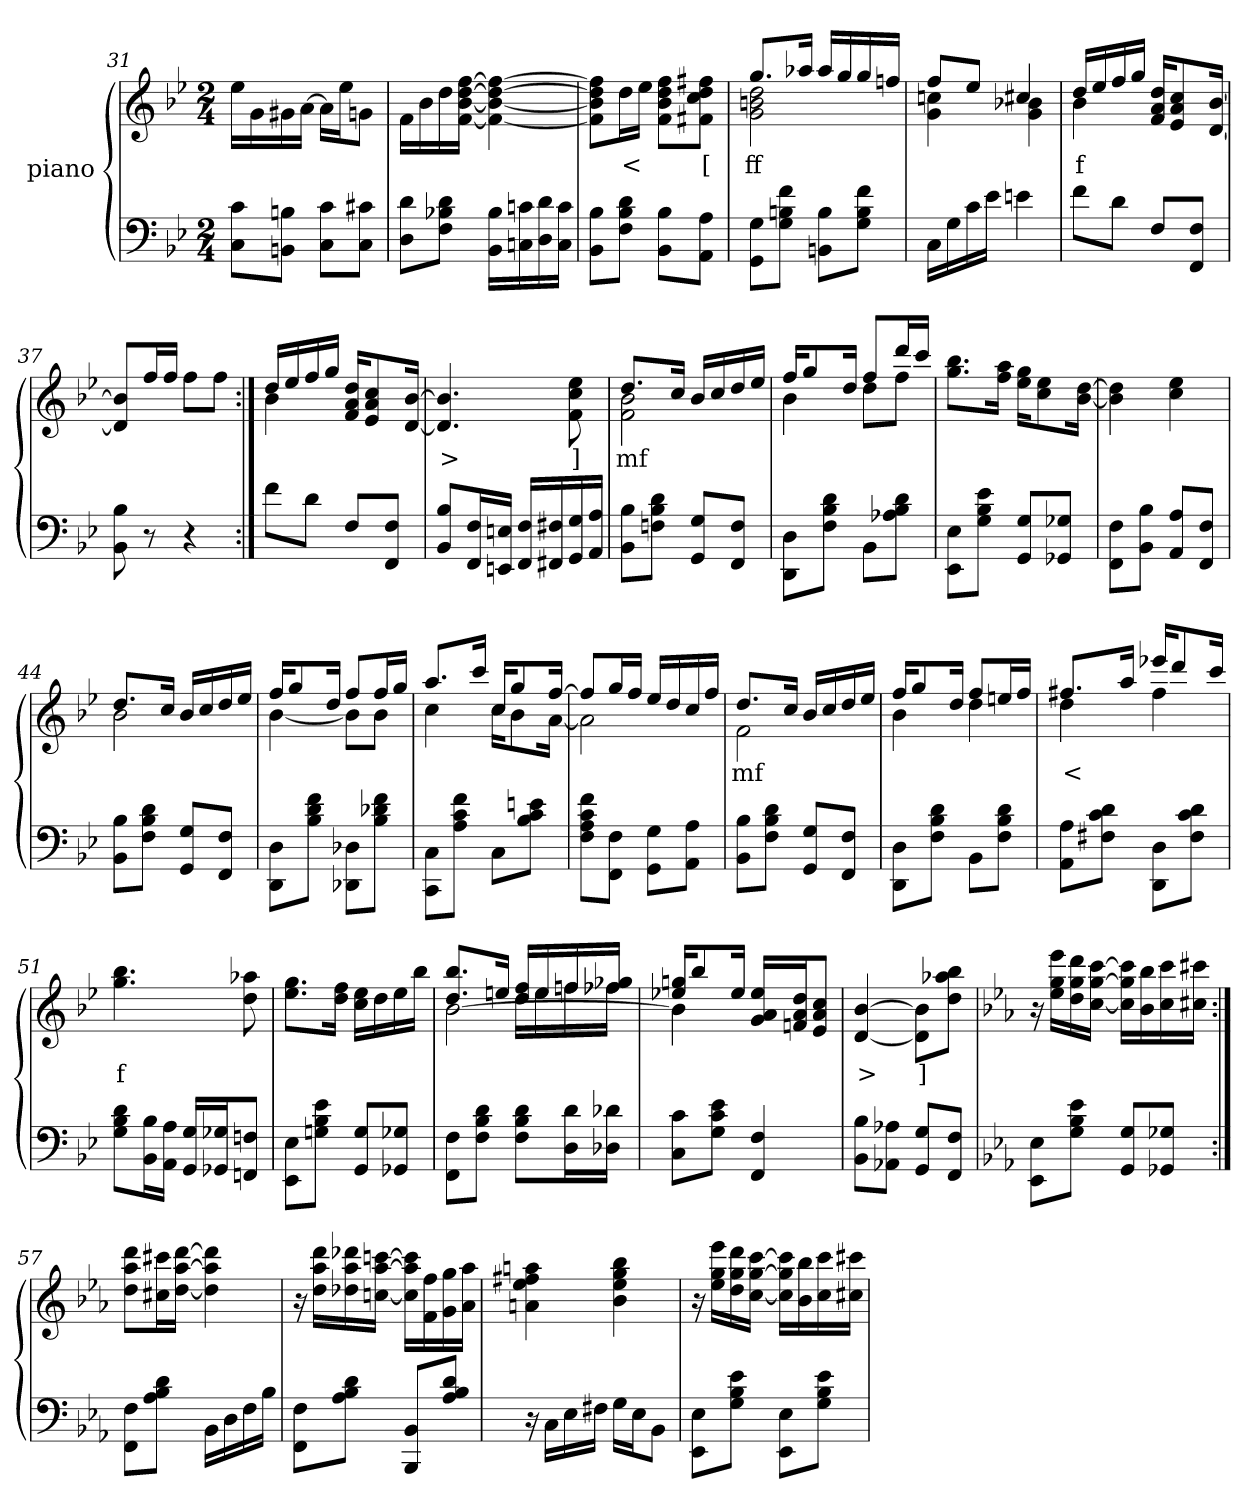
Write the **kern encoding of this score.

**kern	**kern	**text
*part2	*part1	*part1
*staff2	*staff1	*staff1
*	*I"piano	*
*clefF4	*clefG2	*
*k[b-e-]	*k[b-e-]	*
*M2/4	*M2/4	*
=31	=31	=31
8c 8CL	16ee-LL	.
.	16g	.
8Bn 8BBnJ	16g#X	.
.	[16aJJ	.
8c 8CL	16aLL]	.
.	16ee-J	.
8c#X 8CJ	8gnJ	.
=32	=32	=32
8d 8DL	16fLL	.
.	16b-	.
8d 8B-X 8FJ	16dd	.
.	[16ff [16dd [16b- [16fJJ	.
16B- 16BB-LL	4ff_ 4dd_ 4b-_ 4f_	.
16cn 16Cn	.	.
16d 16D	.	.
16c 16CJJ	.	.
=33	=33	=33
8B- 8BB-L	8ff] 8dd] 8b-] 8f]L	.
8d 8B- 8FJ	16ddL	<
.	16ee-JJ	.
8B- 8BB-L	8ff 8dd 8b- 8fL	.
8A 8AAJ	8ff#X 8dd 8cc 8f#XJ	[
=34	=34	=34
*	*^	*
8G 8GGL	8.ggL	2dd 2bn 2g	ff
8f 8Bn 8GJ	.	.	.
.	16aa-XJk	.	.
8B 8BBnL	16aa-LL	.	.
.	16gg	.	.
8f 8B 8GJ	16gg	.	.
.	16ffnJJ	.	.
=35	=35	=35	=35
16CLL	8ffL	4ccn 4g	.
16G	.	.	.
16c	8ee-J	.	.
16e-JJ	.	.	.
4en	4cc#X	4b-X 4g	.
=36	=36	=36	=36
8fL	16ddLL	4b-	f
.	16ee-	.	.
8dJ	16ff	.	.
.	16ggJJ	.	.
8FL	16dd 16a 16fKL	4ryy	.
.	8cc 8a 8e-	.	.
8F 8FFJ	.	.	.
.	[16b- [16dJk	.	.
*	*v	*v	*
=37	=37	=37
8B- 8BB-	8b-] 8d]L	.
8r	16ffL	.
.	16ffJJ	.
4r	8ffL	.
.	8ffJ	.
=38:|!	=38:|!	=38:|!
*	*^	*
8fL	16ddLL	4b-	.
.	16ee-	.	.
8dJ	16ff	.	.
.	16ggJJ	.	.
8FL	16dd 16a 16fKL	4ryy	.
.	8cc 8a 8e-	.	.
8F 8FFJ	.	.	.
.	[16b- [16dJk	.	.
*	*v	*v	*
=39	=39	=39
8B- 8BB-L	4.b-] 4.d]	>
16F 16FFL	.	.
16En 16EEnJJ	.	.
16F 16FFLL	.	.
16F#X 16FF#X	.	.
16G 16GG	8ee- 8cc 8f	]
16A 16AAJJ	.	.
=40	=40	=40
*	*^	*
8B- 8BB-L	8.ddL	2b- 2f	mf
8d 8B- 8FnJ	.	.	.
.	16ccJk	.	.
8G 8GGL	16b-LL	.	.
.	16cc	.	.
8F 8FFJ	16dd	.	.
.	16ee-JJ	.	.
=41	=41	=41	=41
8D 8DDL	16ffKL	4b-	.
.	8gg	.	.
8d 8B- 8FJ	.	.	.
.	16ddJk	.	.
8BB-L	8ffL	8ddL	.
8d 8B- 8A-XJ	16dddL	8ffJ	.
.	16cccJJ	.	.
*	*v	*v	*
=42	=42	=42
8E- 8EE-L	8.bb- 8.ggL	.
8e- 8B- 8GJ	.	.
.	16aa 16ffJk	.
8G 8GGL	16gg 16ee-KL	.
.	8ee- 8cc	.
8G-X 8GG-XJ	.	.
.	[16dd [16b-Jk	.
=43	=43	=43
8F 8FFL	4dd] 4b-]	.
8B- 8BB-J	.	.
8A 8AAL	4ee- 4cc	.
8F 8FFJ	.	.
=44	=44	=44
*	*^	*
8B- 8BB-L	8.ddL	2b-	.
8d 8B- 8FJ	.	.	.
.	16ccJk	.	.
8G 8GGL	16b-LL	.	.
.	16cc	.	.
8F 8FFJ	16dd	.	.
.	16ee-JJ	.	.
=45	=45	=45	=45
8D 8DDL	16ffKL	[4b-	.
.	8gg	.	.
8f 8d 8B-J	.	.	.
.	16ddJk	.	.
8D-X 8DD-XL	8ffL	8b-L]	.
8f 8d- 8B-J	16ffL	8b-J	.
.	16ggJJ	.	.
=46	=46	=46	=46
8C 8CCL	8.aaL	4cc	.
8f 8c 8AJ	.	.	.
.	16cccJk	.	.
8CL	16ccKL	16ccKL	.
.	8gg	8b-	.
8en 8c 8B-J	.	.	.
.	[16ffJk	[16aJk	.
=47	=47	=47	=47
8f 8c 8A 8FL	8ffL]	2a]	.
8F 8FFJ	16ggL	.	.
.	16ffJJ	.	.
8G 8GGL	16ee-LL	.	.
.	16dd	.	.
8A 8AAJ	16cc	.	.
.	16ffJJ	.	.
=48	=48	=48	=48
8B- 8BB-L	8.ddL	2f	mf
8d 8B- 8FJ	.	.	.
.	16ccJk	.	.
8G 8GGL	16b-LL	.	.
.	16cc	.	.
8F 8FFJ	16dd	.	.
.	16ee-JJ	.	.
=49	=49	=49	=49
8D 8DDL	16ffKL	4b-	.
.	8gg	.	.
8d 8B- 8FJ	.	.	.
.	16ddJk	.	.
8BB-L	8ffL	4dd	.
8d 8B- 8FJ	16eenL	.	.
.	16ffJJ	.	.
=50	=50	=50	=50
8A 8AAL	8.ff#XL	4dd	<
8d 8c 8F#XJ	.	.	.
.	16aaJk	.	.
8D 8DDL	16eee-XKL	4ff#	.
.	8ddd	.	.
8d 8c 8F#J	.	.	.
.	16cccJk	.	.
*	*v	*v	*
=51	=51	=51
8d 8B- 8GL	4.bb- 4.gg	f
16B- 16BB-L	.	.
16A 16AAJJ	.	.
16G 16GGLL	.	.
16G-X 16GG-XJ	.	.
8Fn 8FFnJ	8aa-X 8dd	.
=52	=52	=52
8E- 8EE-L	8.gg 8.ee-L	.
8e- 8B- 8GnJ	.	.
.	16ff 16ddJk	.
8G 8GGL	16ee- 16ccLL	.
.	16dd	.
8G-X 8GG-XJ	16ee-	.
.	16bb-JJ	.
=53	=53	=53
*	*^	*
*	*	*^	*
8F 8FFL	8.bb- 8.ddL	4ryy	[2b-\	.
8d 8B- 8FJ	.	.	.	.
.	16eenJk	.	.	.
8d 8B- 8FL	16ff 16ddLL	16ddLL	.	.
.	16ee	16ee	.	.
16d 16DL	16ff	16ffn	.	.
16d-X 16D-XJJ	16gg-X 16ff-XJJ	16ff-XJJ	.	.
*	*	*v	*v	*
=54	=54	=54	=54
8c 8CL	16ggn 16ee-XKL	4b-]	.
.	8bb-	.	.
8e- 8c 8GJ	.	.	.
.	16ee-Jk	.	.
4F 4FF	16ee- 16a 16gLL	4ryy	.
.	16dd 16a 16fnJ	.	.
.	8cc 8a 8e-J	.	.
*	*v	*v	*
=55	=55	=55
8B- 8BB-L	[4b- [4d	>
8A-X 8AA-XJ	.	.
8G 8GGL	8b-] 8d]L	]
8F 8FFJ	8bb- 8aa-X 8ddJ	.
=56	=56	=56
*k[b-e-a-]	*k[b-e-a-]	*
8E- 8EE-L	16r	mp
.	16eee- 16gg 16ee-LL	.
8e- 8B- 8GJ	16ddd 16gg 16dd	.
.	[16ccc [16gg [16ccJJ	.
8G 8GGL	16ccc] 16gg] 16cc]LL	.
.	16bb- 16b-	.
8G-X 8GG-XJ	16ccc 16cc	.
.	16ccc#X 16cc#XJJ	.
=57:|!	=57:|!	=57:|!
8F 8FFL	8ddd 8aa- 8ddL	.
8d 8B- 8A-J	16ccc#X 16cc#XL	.
.	[16ddd [16aa- [16ddJJ	.
16BB-LL	4ddd] 4aa-] 4dd]	.
16D	.	.
16F	.	.
16B-JJ	.	.
=58	=58	=58
8F 8FFL	16r	.
.	16ddd 16aa- 16ddLL	.
8d 8B- 8A-J	16ddd-X 16aa- 16dd-X	.
.	[16cccn [16aa- [16ccnJJ	.
8BB- 8BBB-L	16ccc] 16aa-] 16cc]LL	.
.	16ff 16f	.
8d 8B- 8A-J	16gg 16g	.
.	16aa- 16a-JJ	.
=59	=59	=59
16r	4aan 4ff#X 4ee- 4an	.
16CLL	.	.
16E-	.	.
16F#XJJ	.	.
16GLL	4bb- 4gg 4ee- 4b-	.
16E-J	.	.
8BB-J	.	.
=60	=60	=60
8E- 8EE-L	16r	.
.	16eee- 16gg 16ee-LL	.
8e- 8B- 8GJ	16ddd 16gg 16dd	.
.	[16ccc [16gg [16ccJJ	.
8E- 8EE-L	16ccc] 16gg] 16cc]LL	.
.	16bb- 16b-	.
8e- 8B- 8GJ	16ccc 16cc	.
.	16ccc#X 16cc#XJJ	.
=	=	=
*-	*-	*-
